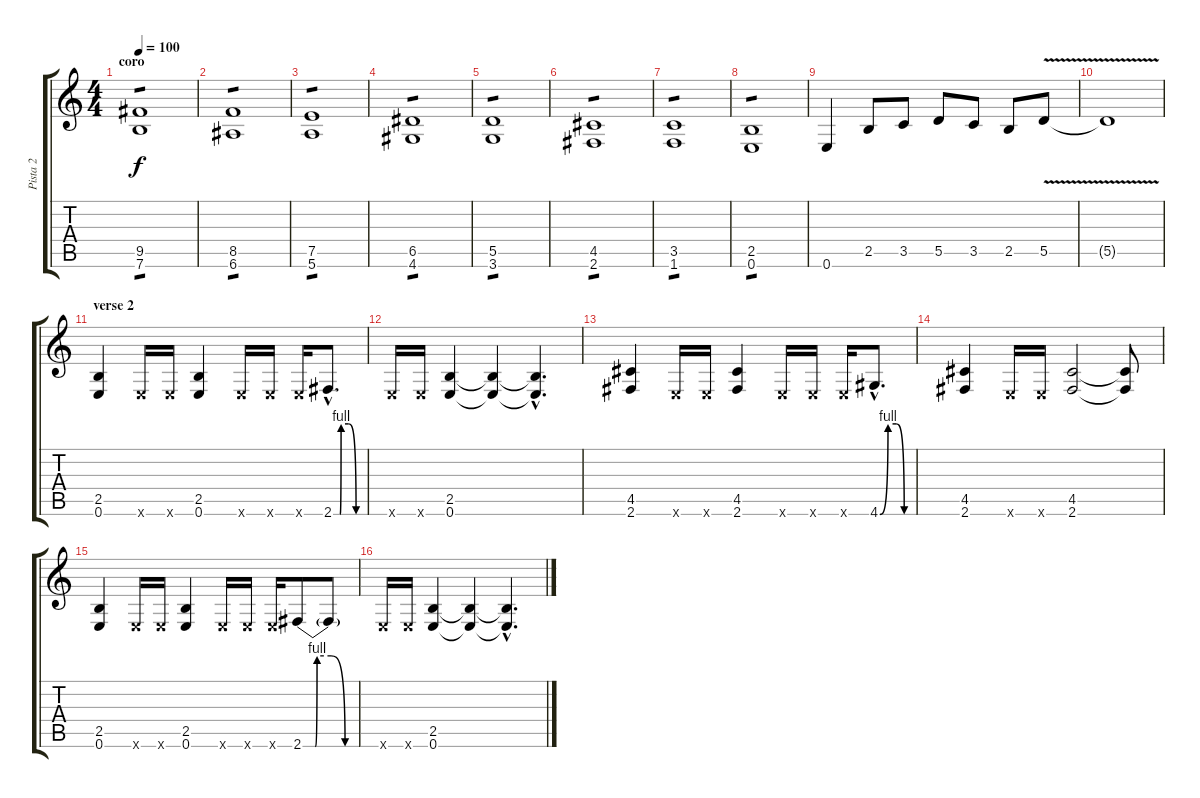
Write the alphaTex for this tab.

\track ("Pista 2" "Pista 2") {instrument distortionguitar}
\staff {score tabs}
\tuning (E4 B3 G3 D3 A2 E2) {hide}
\ts (4 4)
\section ("" "coro")
\tempo 100
\clef g2
\ks c
(9.5 7.6).1{tp 1 dy f} |
(8.5 6.6).1{tp 1} |
(7.5 5.6).1{tp 1} |
(6.5 4.6).1{tp 1} |
(5.5 3.6).1{tp 1} |
(4.5 2.6).1{tp 1} |
(3.5 1.6).1{tp 1} |
(2.5 0.6).1{tp 1} |
0.6.4 2.5.8 3.5.8 5.5.8 3.5.8 2.5.8 5.5{v}.8 |
5.5{t}.1 |
\section ("" "verse 2")
(2.5 0.6).4 0.6{x}.16 0.6{x}.16 (2.5 0.6).4 0.6{x}.16 0.6{x}.16 0.6{x}.16 2.6{be (custom 0 0 13 0 15 4 30 4 45 0 60 0) hac}.8{d} |
0.6{x}.16 0.6{x}.16 (2.5 0.6).4 (2.5{t} 0.6{t}).4 (2.5{hac t} 0.6{hac t}).4{d} |
(4.5 2.6).4 0.6{x}.16 0.6{x}.16 (4.5 2.6).4 0.6{x}.16 0.6{x}.16 0.6{x}.16 4.6{be (custom 0 0 15 4 30 4 45 0 60 0) hac}.8{d} |
(4.5 2.6).4 0.6{x}.16 0.6{x}.16 (4.5 2.6).2 (4.5{t} 2.6{t}).8 |
(2.5 0.6).4 0.6{x}.16 0.6{x}.16 (2.5 0.6).4 0.6{x}.16 0.6{x}.16 0.6{x}.16 2.6{be (custom 0 0 13 0 15 4 30 4 45 0 60 0)}.8 2.6{t}.8 |
0.6{x}.16 0.6{x}.16 (2.5 0.6).4 (2.5{t} 0.6{t}).4 (2.5{hac t} 0.6{hac t}).4{d}
